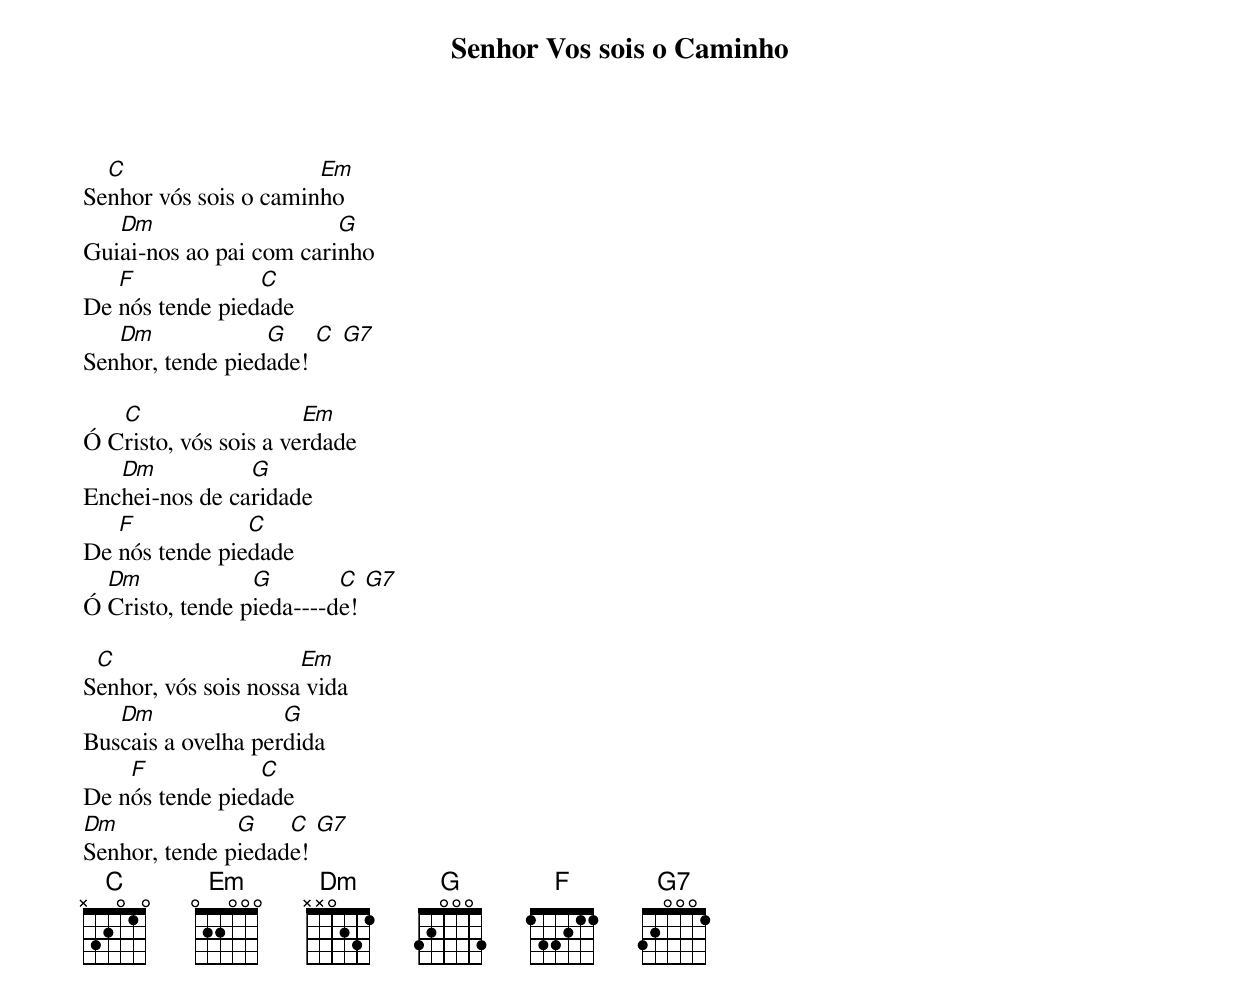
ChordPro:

{title: Senhor Vos sois o Caminho}

Se[C]nhor vós sois o camin[Em]ho
Gui[Dm]ai-nos ao pai com cari[G]nho
De [F]nós tende pied[C]ade
Sen[Dm]hor, tende pied[G]ade! [C] [G7]

Ó C[C]risto, vós sois a ve[Em]rdade
Enc[Dm]hei-nos de ca[G]ridade
De [F]nós tende pie[C]dade
Ó [Dm]Cristo, tende p[G]ieda----d[C]e! [G7]

S[C]enhor, vós sois nossa[Em] vida
Bus[Dm]cais a ovelha per[G]dida
De n[F]ós tende pied[C]ade
[Dm]Senhor, tende p[G]iedad[C]e! [G7]
